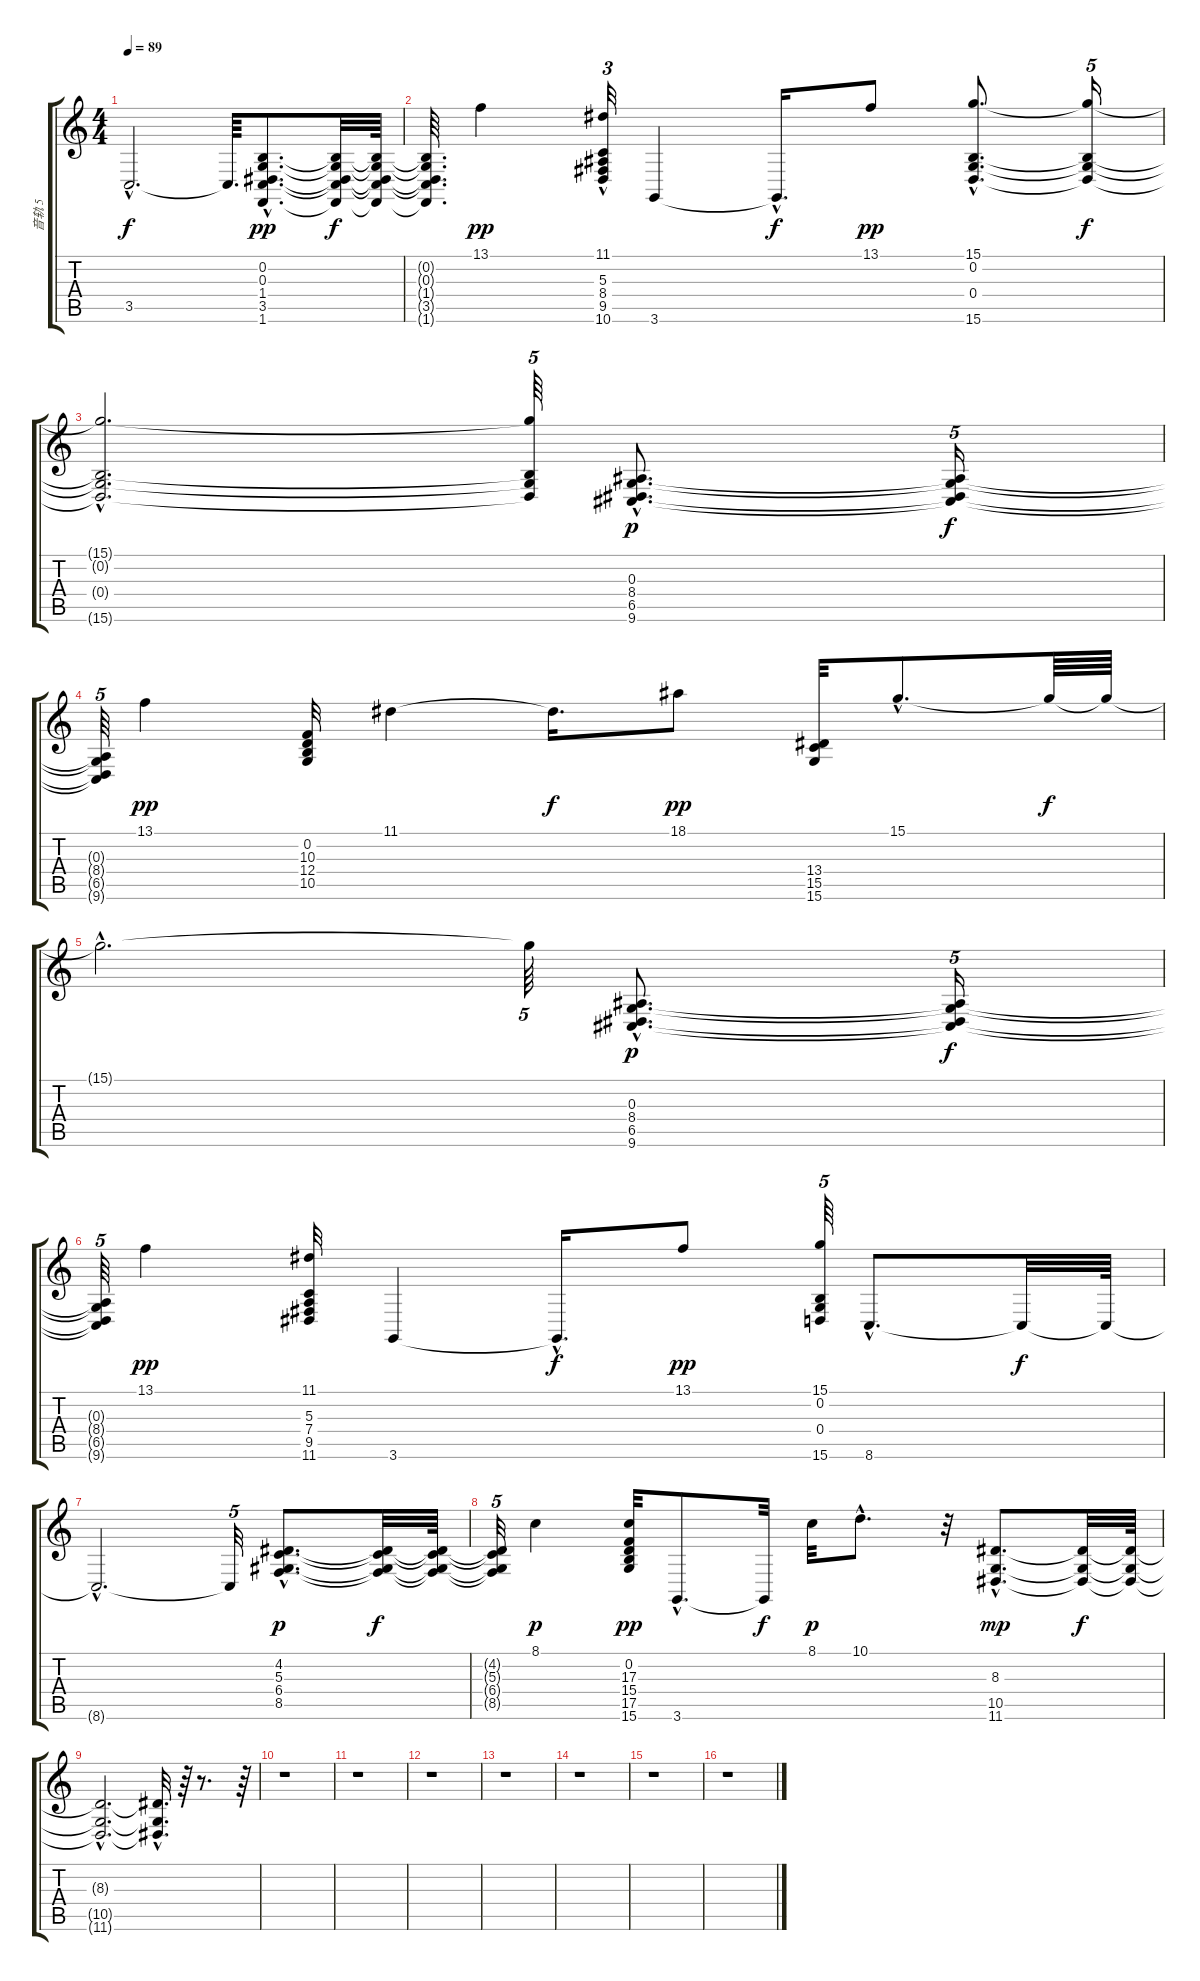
\track ("音轨 5" "音轨 5") {instrument stringensemble1}
\staff {score tabs}
\tuning (E4 B3 G3 D3 A2 E2) {hide}
\ts (4 4)
\tempo 89
\clef g2
\ks c
3.5{hac t}.2{d dy f} 3.5{t}.64{d} (0.2{hac} 0.3{hac} 1.4{hac} 3.5{hac} 1.6{hac}).8{d dy pp} (0.2{t} 0.3{t} 1.4{t} 3.5{t} 1.6{t}).32{dy f} (0.2{t} 0.3{t} 1.4{t} 3.5{t} 1.6{t}).64 |
(0.2{t} 0.3{t} 1.4{t} 3.5{t} 1.6{t}).64{d} 13.1.4{dy pp} (11.1{hac} 5.3 8.4 9.5 10.6).32{tu (3 2)} 3.6.4 3.6{hac t}.16{d dy f} 13.1.8{dy pp} (15.1{hac} 0.2{hac} 0.4{hac} 15.6{hac}).8{d} (15.1{t} 0.2{t} 0.4{t} 15.6{t}).16{tu (5 4) dy f} |
(15.1{hac t} 0.2{hac t} 0.4{hac t} 15.6{hac t}).2{d} (15.1{t} 0.2{t} 0.4{t} 15.6{t}).64{tu (5 4)} (0.3{hac} 8.4{hac} 6.5{hac} 9.6{hac}).8{d dy p} (0.3{t} 8.4{t} 6.5{t} 9.6{t}).16{tu (5 4) dy f} |
(0.3{t} 8.4{t} 6.5{t} 9.6{t}).64{tu (5 4)} 13.1.4{dy pp} (0.2 10.3 12.4 10.5).32 11.1.4 11.1{t}.16{d dy f} 18.1.8{dy pp} (13.4 15.5 15.6).32 15.1{hac}.8{d} 15.1{t}.64{dy f} 15.1{t}.64 |
15.1{hac t}.2{d} 15.1{t}.64{tu (5 4)} (0.3{hac} 8.4{hac} 6.5{hac} 9.6{hac}).8{d dy p} (0.3{t} 8.4{t} 6.5{t} 9.6{t}).16{tu (5 4) dy f} |
(0.3{t} 8.4{t} 6.5{t} 9.6{t}).64{tu (5 4)} 13.1.4{dy pp} (11.1 5.3 7.4 9.5 11.6).32 3.6.4 3.6{hac t}.16{d dy f} 13.1.8{dy pp} (15.1 0.2 0.4 15.6).64{tu (5 4)} 8.6{hac}.8{d} 8.6{t}.32{dy f} 8.6{t}.64 |
8.6{hac t}.2{d} 8.6{t}.32{tu (5 4)} (4.2{hac} 5.3{hac} 6.4{hac} 8.5{hac}).8{d dy p} (4.2{t} 5.3{t} 6.4{t} 8.5{t}).32{dy f} (4.2{t} 5.3{t} 6.4{t} 8.5{t}).64 |
(4.2{t} 5.3{t} 6.4{t} 8.5{t}).32{tu (5 4)} 8.1.4{dy p} (0.2 17.3 15.4 17.5 15.6).32{dy pp} 3.6{hac}.8{d} 3.6{t}.32{dy f} 8.1.32{dy p} 10.1{hac}.8{d} r.32 (8.3{hac} 10.5{hac} 11.6{hac}).8{d dy mp} (8.3{t} 10.5{t} 11.6{t}).32{dy f} (8.3{t} 10.5{t} 11.6{t}).64 |
(8.3{hac t} 10.5{hac t} 11.6{hac t}).2{d} (8.3{hac t} 10.5{hac t} 11.6{hac t}).32{d} r.64 r.8{d} r.64 |
r.1 |
r.1 |
r.1 |
r.1 |
r.1 |
r.1 |
r.1
